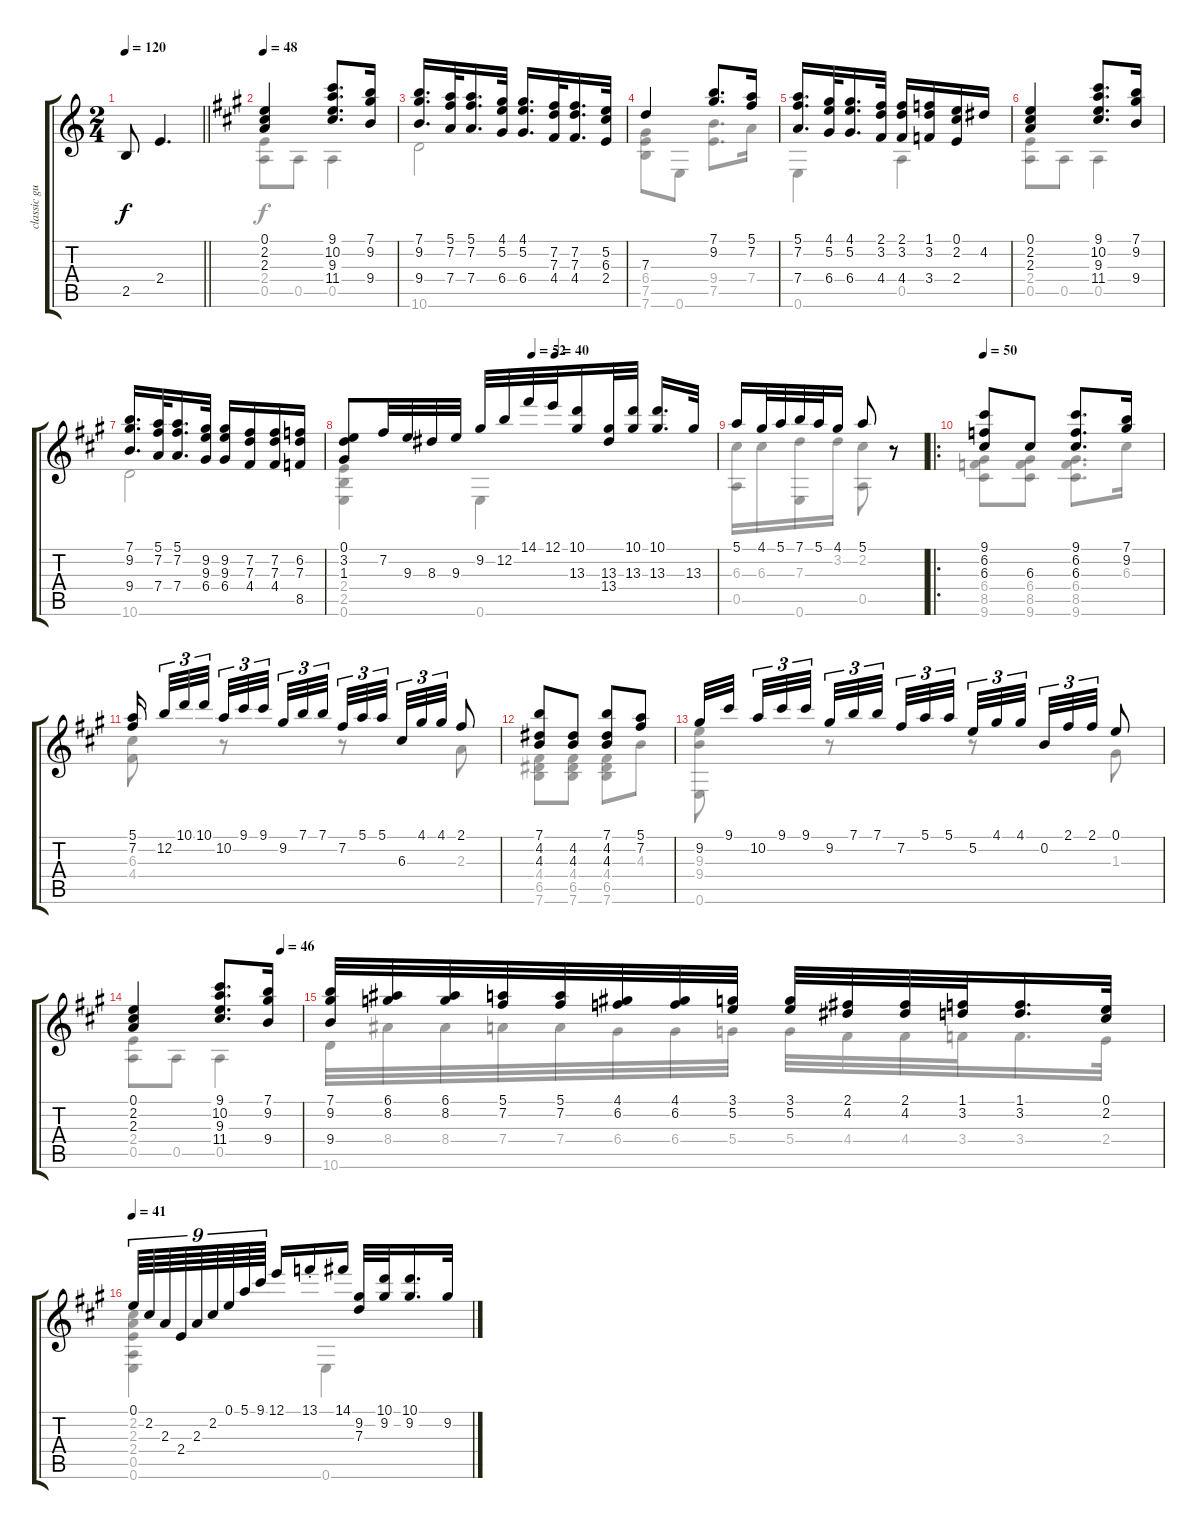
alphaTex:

\track ("classic guitar" "classic gu") {instrument acousticguitarnylon}
\staff {score tabs}
\tuning (E4 B3 G3 D3 A2 E2) {hide}
\voice
\ts (2 4)
\tempo 120
\clef g2
\barLineRight lightlight
\ks c
2.5.8{dy f} 2.4.4{d} |
\tempo 48
\ks a
(0.1 2.2 2.3).4 (9.1 10.2 9.3 11.4).8{d} (7.1 9.2 9.4).16 |
(7.1 9.2 9.4).16{d} (5.1 7.2 7.4).32 (5.1 7.2 7.4).16{d} (4.1 5.2 6.4).32 (4.1 5.2 6.4).16{d} (7.2 7.3 4.4).32 (7.2 7.3 4.4).16{d} (5.2 6.3 2.4).32 |
7.3.4 (7.1 9.2).8{d} (5.1 7.2).16 |
(5.1 7.2 7.4).16{d} (4.1 5.2 6.4).32 (4.1 5.2 6.4).16{d} (2.1 3.2 4.4).32 (2.1 3.2 4.4).16 (1.1 3.2 3.4).16 (0.1 2.2 2.4).16 4.2.16 |
(0.1 2.2 2.3).4 (9.1 10.2 9.3 11.4).8{d} (7.1 9.2 9.4).16 |
(7.1 9.2 9.4).16{d} (5.1 7.2 7.4).32 (5.1 7.2 7.4).16{d} (9.2 9.3 6.4).32 (9.2 9.3 6.4).16 (7.2 7.3 4.4).16 (7.2 7.3 4.4).16 (6.2 7.3 8.5).16 |
\tempo (40 0.5625)
\tempo (52 0.5)
(0.1 3.2 1.3).8 7.2.32 9.3.32 8.3.32 9.3.32 9.2.32 12.2.32 14.1.32 12.1.32 (10.1 13.3).16 (13.3 13.4).32 (10.1 13.3).32 (10.1 13.3).16{d} 13.3.32 |
5.1.16 4.1.32 5.1.32 7.1.32 5.1.32 4.1.16 5.1.8 r.8 |
\ro
\tempo 50
(9.1 6.2 6.3).8 6.3.8 (9.1 6.2 6.3).8{d} (7.1 9.2).16 |
(5.1 7.2).16{beam splitsecondary} 12.2.32{tu (3 2)} 10.1.32{tu (3 2)} 10.1.32{tu (3 2) beam splitsecondary} 10.2.32{tu (3 2)} 9.1.32{tu (3 2)} 9.1.32{tu (3 2) beam splitsecondary} 9.2.32{tu (3 2)} 7.1.32{tu (3 2)} 7.1.32{tu (3 2)} 7.2.32{tu (3 2)} 5.1.32{tu (3 2)} 5.1.32{tu (3 2) beam splitsecondary} 6.3.32{tu (3 2)} 4.1.32{tu (3 2)} 4.1.32{tu (3 2)} 2.1.8 |
(7.1 4.2 4.3).8 (4.2 4.3).8 (7.1 4.2 4.3).8 (5.1 7.2).8 |
9.2.32 9.1.32{beam splitsecondary} 10.2.32{tu (3 2)} 9.1.32{tu (3 2)} 9.1.32{tu (3 2) beam splitsecondary} 9.2.32{tu (3 2)} 7.1.32{tu (3 2)} 7.1.32{tu (3 2) beam splitsecondary} 7.2.32{tu (3 2)} 5.1.32{tu (3 2)} 5.1.32{tu (3 2)} 5.2.32{tu (3 2)} 4.1.32{tu (3 2)} 4.1.32{tu (3 2) beam splitsecondary} 0.2.32{tu (3 2)} 2.1.32{tu (3 2)} 2.1.32{tu (3 2)} 0.1.8 |
\tempo (46 0.875)
(0.1 2.2 2.3).4 (9.1 10.2 9.3 11.4).8{d} (7.1 9.2 9.4).16 |
(7.1 9.2 9.4).32 (6.1 8.2).32 (6.1 8.2).32 (5.1 7.2).32 (5.1 7.2).32 (4.1 6.2).32 (4.1 6.2).32 (3.1 5.2).32 (3.1 5.2).32 (2.1 4.2).32 (2.1 4.2).32 (1.1 3.2).32 (1.1 3.2).16{d} (0.1 2.2).32 |
\tempo 41
0.1.64{tu (9 8)} 2.2.64{tu (9 8)} 2.3.64{tu (9 8)} 2.4.64{tu (9 8)} 2.3.64{tu (9 8)} 2.2.64{tu (9 8)} 0.1.64{tu (9 8)} 5.1.64{tu (9 8)} 9.1.64{tu (9 8) beam splitsecondary} 12.1.16 13.1{st}.16 14.1.16 (9.2 7.3).32 (10.1 9.2).32 (10.1 9.2).16{d} 9.2.32
\voice
\clef g2
\ottava regular
\simile none
\barLineRight lightlight
\ks c
|
\ks a
(2.4 0.5).8 0.5.8 0.5.4 |
10.6.2 |
(6.4 7.5 7.6).8 0.6.8 (9.4 7.5).8{d} 7.4.16 |
0.6.4 0.5.4 |
(2.4 0.5).8 0.5.8 0.5.4 |
10.6.2 |
(2.4 2.5 0.6).4 0.6.4 |
(6.3 0.5).16 6.3.16 (7.3 0.6).16 3.2.16 (2.2 0.5).8 r.8 |
(6.4 8.5 9.6).8 (6.4 8.5 9.6).8 (6.4 8.5 9.6).8{d} 6.3.16 |
(6.3 4.4).8 r.8 r.8 2.3.8 |
(4.4 6.5 7.6).8 (4.4 6.5 7.6).8 (4.4 6.5 7.6).8 4.3.8 |
(9.3 9.4 0.6).8 r.8 r.8 1.3.8 |
(2.4 0.5).8 0.5.8 0.5.4 |
10.6.32 8.4.32 8.4.32 7.4.32 7.4.32 6.4.32 6.4.32 5.4.32 5.4.32 4.4.32 4.4.32 3.4.32 3.4.16{d} 2.4.32 |
(2.2 2.3 2.4 0.5 0.6).4 0.6.4
